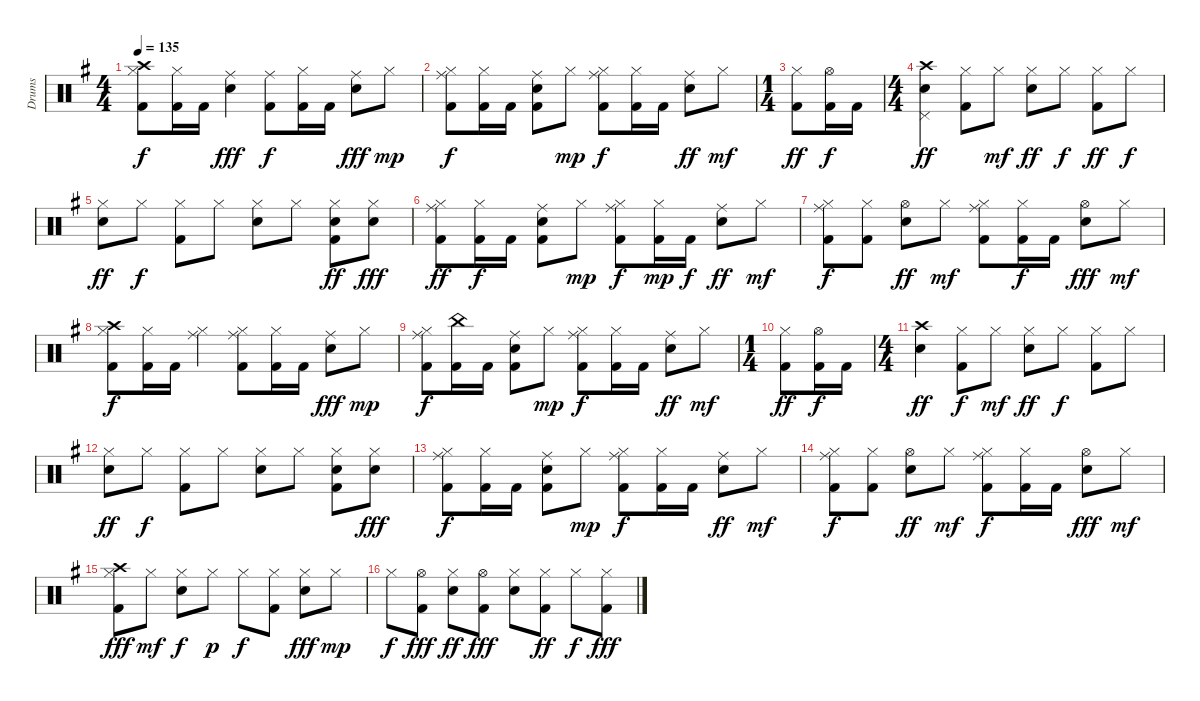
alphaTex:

\track ("Drums" "Drums") {instrument percussion}
\staff {score}
\articulation defaults
\ts (4 4)
\tempo 135
\clef neutral
\ks g
("Hi-Hat (closed)" "Crash high (hit)" "Kick (hit) 2").8{dy f} ("Hi-Hat (closed)" "Kick (hit) 2").16 "Kick (hit) 2".16 ("Ride (middle)" "Electric Snare (hit)").4{dy fff} ("Ride (middle)" "Kick (hit) 2").8{dy f} ("Hi-Hat (closed)" "Kick (hit) 2").16 "Kick (hit) 2".16 ("Ride (middle)" "Electric Snare (hit)").8{dy fff} "Hi-Hat (closed)".8{dy mp} |
("Hi-Hat (closed)" "Ride (middle)" "Kick (hit) 2").8{dy f} ("Hi-Hat (closed)" "Kick (hit) 2").16 "Kick (hit) 2".16 ("Ride (middle)" "Electric Snare (hit)" "Kick (hit) 2").8 "Hi-Hat (closed)".8{dy mp} ("Hi-Hat (closed)" "Ride (middle)" "Kick (hit) 2").8{dy f} ("Hi-Hat (closed)" "Kick (hit) 2").16 "Kick (hit) 2".16 ("Ride (middle)" "Electric Snare (hit)").8{dy ff} "Hi-Hat (closed)".8{dy mf} |
\ts (1 4)
("Hi-Hat (closed)" "Kick (hit) 2").8{dy ff} ("Hi-Hat (open)" "Kick (hit) 2").16{dy f} "Kick (hit) 2".16 |
\ts (4 4)
("Pedal Hi-Hat (hit)" "Crash high (hit)" "Electric Snare (hit)").4{dy ff} ("Hi-Hat (closed)" "Kick (hit) 2").8 "Hi-Hat (closed)".8{dy mf} ("Hi-Hat (closed)" "Electric Snare (hit)").8{dy ff} "Hi-Hat (closed)".8{dy f} ("Hi-Hat (closed)" "Kick (hit) 2").8{dy ff} "Hi-Hat (closed)".8{dy f} |
("Hi-Hat (closed)" "Electric Snare (hit)").8{dy ff} "Hi-Hat (closed)".8{dy f} ("Hi-Hat (closed)" "Kick (hit) 2").8 "Hi-Hat (closed)".8 ("Hi-Hat (closed)" "Electric Snare (hit)").8 "Hi-Hat (closed)".8 ("Hi-Hat (closed)" "Electric Snare (hit)" "Kick (hit) 2").8{dy ff} ("Hi-Hat (closed)" "Electric Snare (hit)").8{dy fff} |
("Hi-Hat (closed)" "Ride (middle)" "Kick (hit) 2").8{dy ff} ("Hi-Hat (closed)" "Kick (hit) 2").16{dy f} "Kick (hit) 2".16 ("Ride (middle)" "Electric Snare (hit)" "Kick (hit) 2").8 "Hi-Hat (closed)".8{dy mp} ("Hi-Hat (closed)" "Ride (middle)" "Kick (hit) 2").8{dy f} ("Hi-Hat (closed)" "Kick (hit) 2").16{dy mp} "Kick (hit) 2".16{dy f} ("Ride (middle)" "Electric Snare (hit)").8{dy ff} "Hi-Hat (closed)".8{dy mf} |
("Hi-Hat (closed)" "Ride (middle)" "Kick (hit) 2").8{dy f} ("Hi-Hat (closed)" "Kick (hit) 2").8 ("Hi-Hat (open)" "Electric Snare (hit)").8{dy ff} "Hi-Hat (closed)".8{dy mf} ("Hi-Hat (closed)" "Ride (middle)" "Kick (hit) 2").8 ("Hi-Hat (closed)" "Kick (hit) 2").16{dy f} "Kick (hit) 2".16 ("Hi-Hat (open)" "Electric Snare (hit)").8{dy fff} "Hi-Hat (closed)".8{dy mf} |
("Hi-Hat (closed)" "Crash high (hit)" "Kick (hit) 2").8{dy f} ("Hi-Hat (closed)" "Kick (hit) 2").16 "Kick (hit) 2".16 ("Hi-Hat (closed)" "Ride (middle)").4 ("Hi-Hat (closed)" "Ride (middle)" "Kick (hit) 2").8 ("Hi-Hat (closed)" "Kick (hit) 2").16 "Kick (hit) 2".16 ("Ride (middle)" "Electric Snare (hit)").8{dy fff} "Hi-Hat (closed)".8{dy mp} |
("Hi-Hat (closed)" "Ride (middle)" "Kick (hit) 2").8{dy f} ("China (hit)" "Kick (hit) 2").16 "Kick (hit) 2".16 ("Ride (middle)" "Electric Snare (hit)" "Kick (hit) 2").8 "Hi-Hat (closed)".8{dy mp} ("Hi-Hat (closed)" "Ride (middle)" "Kick (hit) 2").8{dy f} ("Hi-Hat (closed)" "Kick (hit) 2").16 "Kick (hit) 2".16 ("Ride (middle)" "Electric Snare (hit)").8{dy ff} "Hi-Hat (closed)".8{dy mf} |
\ts (1 4)
("Hi-Hat (closed)" "Kick (hit) 2").8{dy ff} ("Hi-Hat (open)" "Kick (hit) 2").16{dy f} "Kick (hit) 2".16 |
\ts (4 4)
("Crash high (hit)" "Electric Snare (hit)").4{dy ff} ("Hi-Hat (closed)" "Kick (hit) 2").8{dy f} "Hi-Hat (closed)".8{dy mf} ("Hi-Hat (closed)" "Electric Snare (hit)").8{dy ff} "Hi-Hat (closed)".8{dy f} ("Hi-Hat (closed)" "Kick (hit) 2").8 "Hi-Hat (closed)".8 |
("Hi-Hat (closed)" "Electric Snare (hit)").8{dy ff} "Hi-Hat (closed)".8{dy f} ("Hi-Hat (closed)" "Kick (hit) 2").8 "Hi-Hat (closed)".8 ("Hi-Hat (closed)" "Electric Snare (hit)").8 "Hi-Hat (closed)".8 ("Hi-Hat (closed)" "Electric Snare (hit)" "Kick (hit) 2").8 ("Hi-Hat (closed)" "Electric Snare (hit)").8{dy fff} |
("Hi-Hat (closed)" "Ride (middle)" "Kick (hit) 2").8{dy f} ("Hi-Hat (closed)" "Kick (hit) 2").16 "Kick (hit) 2".16 ("Ride (middle)" "Electric Snare (hit)" "Kick (hit) 2").8 "Hi-Hat (closed)".8{dy mp} ("Hi-Hat (closed)" "Ride (middle)" "Kick (hit) 2").8{dy f} ("Hi-Hat (closed)" "Kick (hit) 2").16 "Kick (hit) 2".16 ("Ride (middle)" "Electric Snare (hit)").8{dy ff} "Hi-Hat (closed)".8{dy mf} |
("Hi-Hat (closed)" "Ride (middle)" "Kick (hit) 2").8{dy f} ("Hi-Hat (closed)" "Kick (hit) 2").8 ("Hi-Hat (open)" "Electric Snare (hit)").8{dy ff} "Hi-Hat (closed)".8{dy mf} ("Hi-Hat (closed)" "Ride (middle)" "Kick (hit) 2").8{dy f} ("Hi-Hat (closed)" "Kick (hit) 2").16 "Kick (hit) 2".16 ("Hi-Hat (open)" "Electric Snare (hit)").8{dy fff} "Hi-Hat (closed)".8{dy mf} |
("Hi-Hat (closed)" "Crash high (hit)" "Kick (hit) 2").8{dy fff} "Hi-Hat (closed)".8{dy mf} ("Hi-Hat (closed)" "Electric Snare (hit)").8{dy f} "Hi-Hat (closed)".8{dy p} "Hi-Hat (closed)".8{dy f} ("Hi-Hat (closed)" "Kick (hit) 2").8 ("Hi-Hat (closed)" "Electric Snare (hit)").8{dy fff} "Hi-Hat (closed)".8{dy mp} |
"Hi-Hat (closed)".8{dy f} ("Hi-Hat (open)" "Kick (hit) 2").8{dy fff} ("Hi-Hat (closed)" "Electric Snare (hit)").8{dy ff} ("Hi-Hat (open)" "Kick (hit) 2").8{dy fff} ("Hi-Hat (closed)" "Electric Snare (hit)").8 ("Hi-Hat (closed)" "Kick (hit) 2").8{dy ff} "Hi-Hat (closed)".8{dy f} ("Hi-Hat (closed)" "Kick (hit) 2").8{dy fff}
